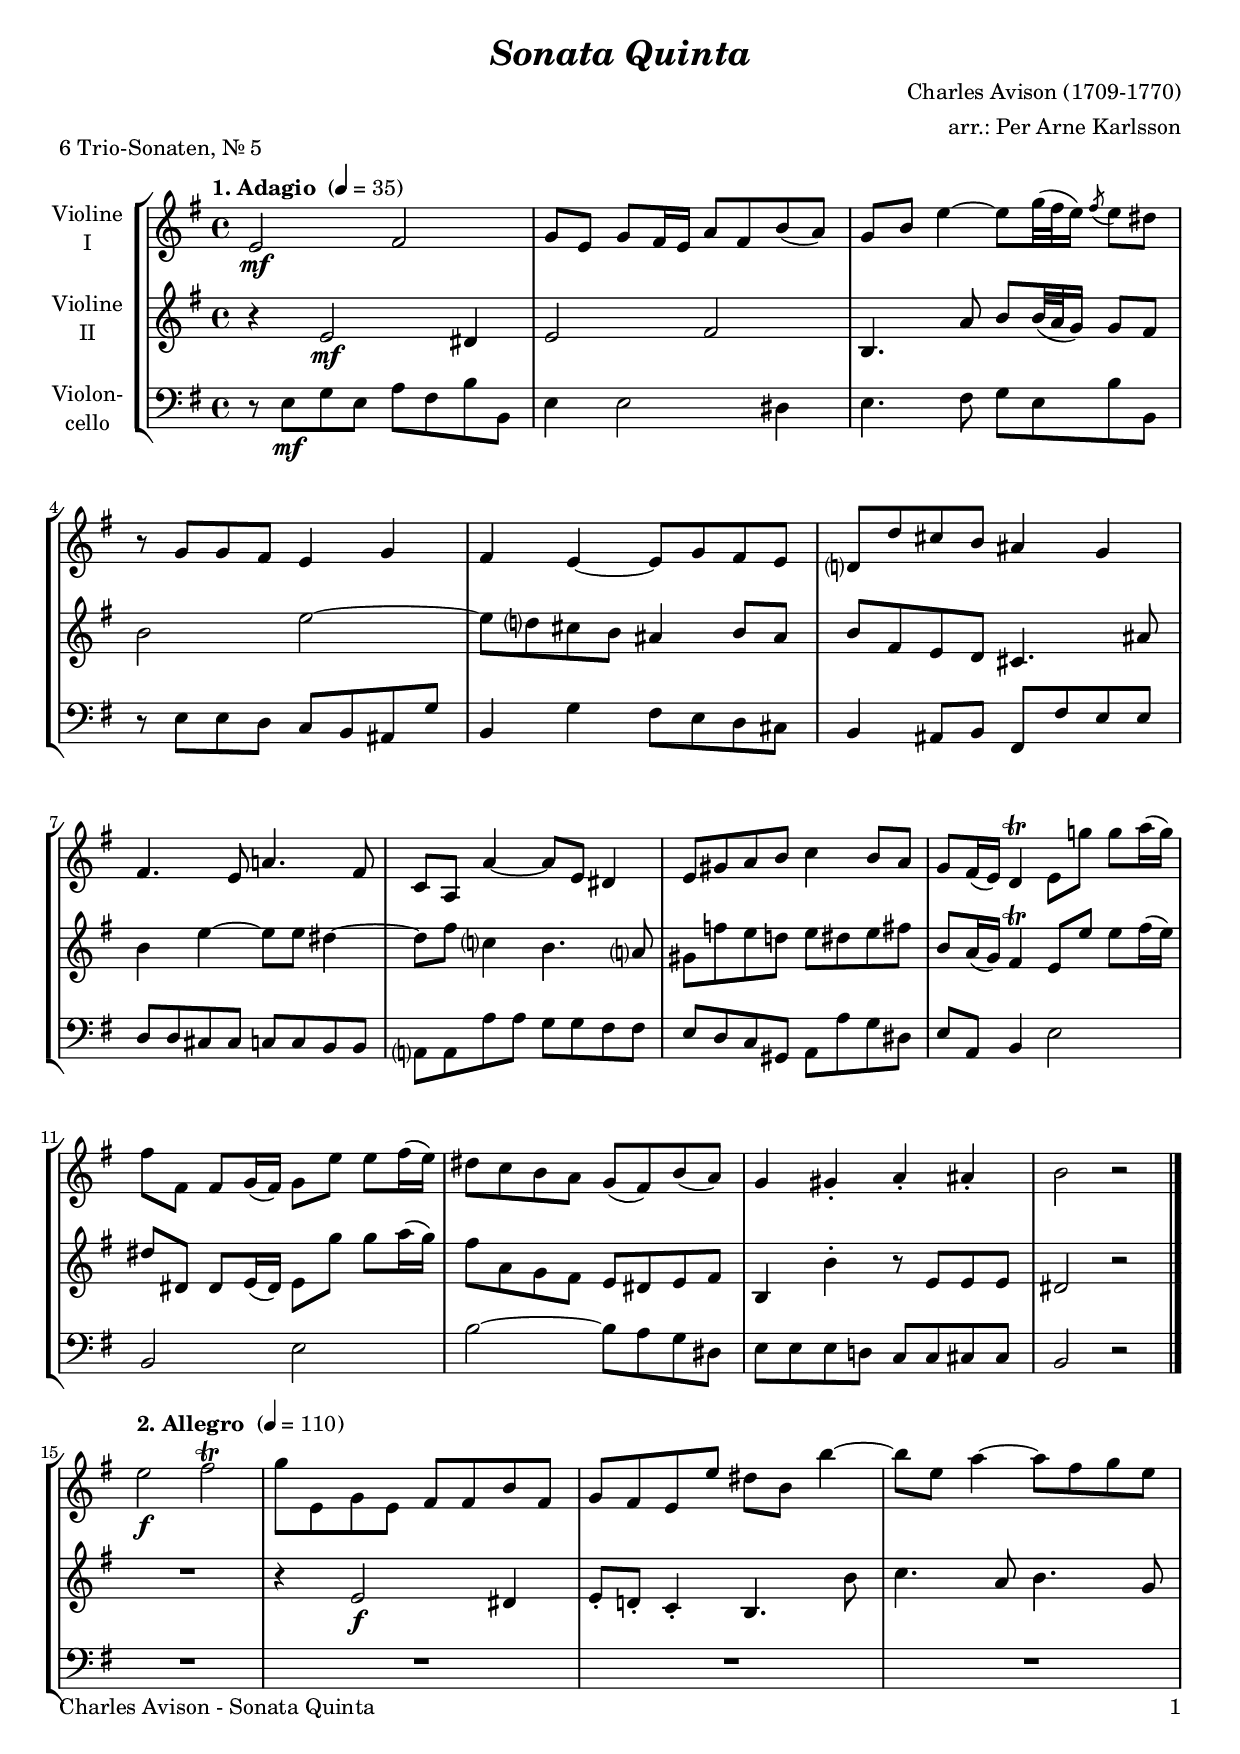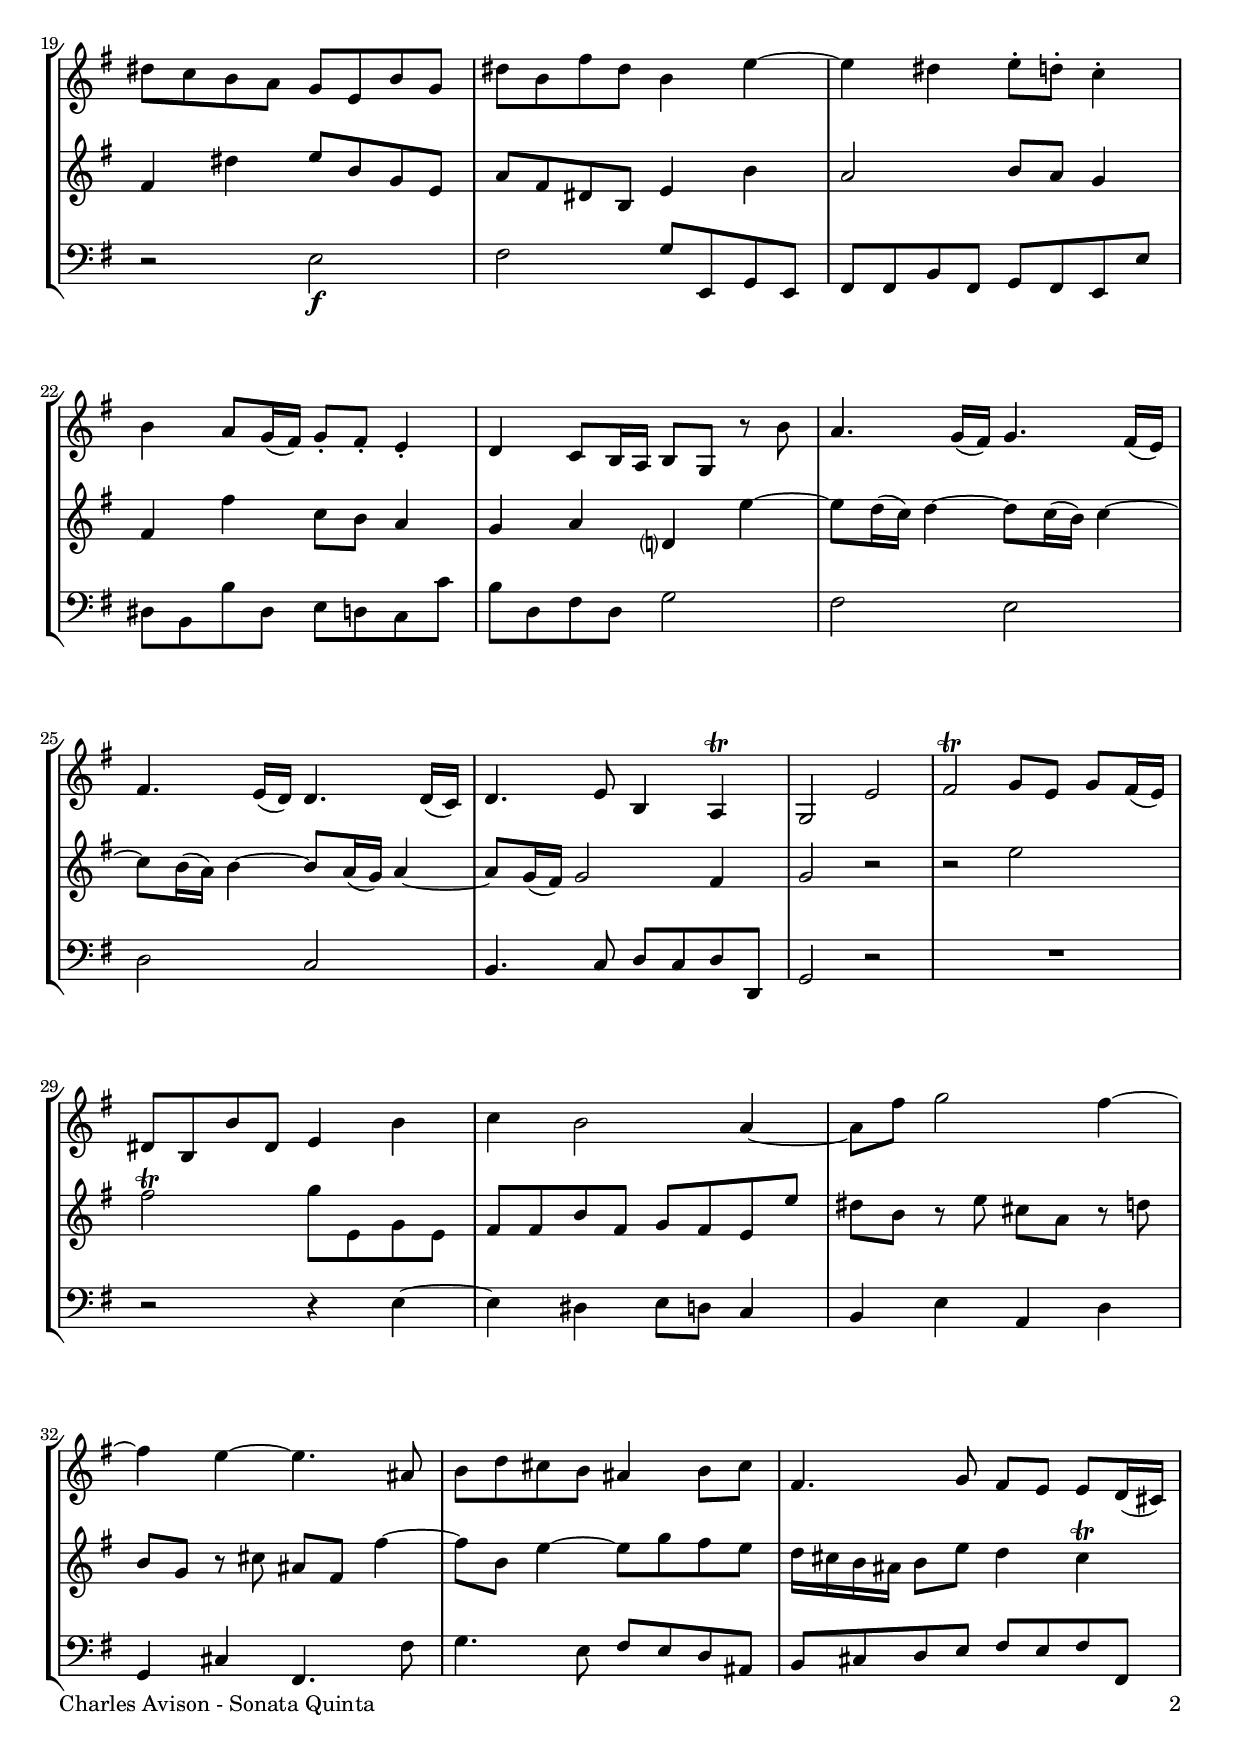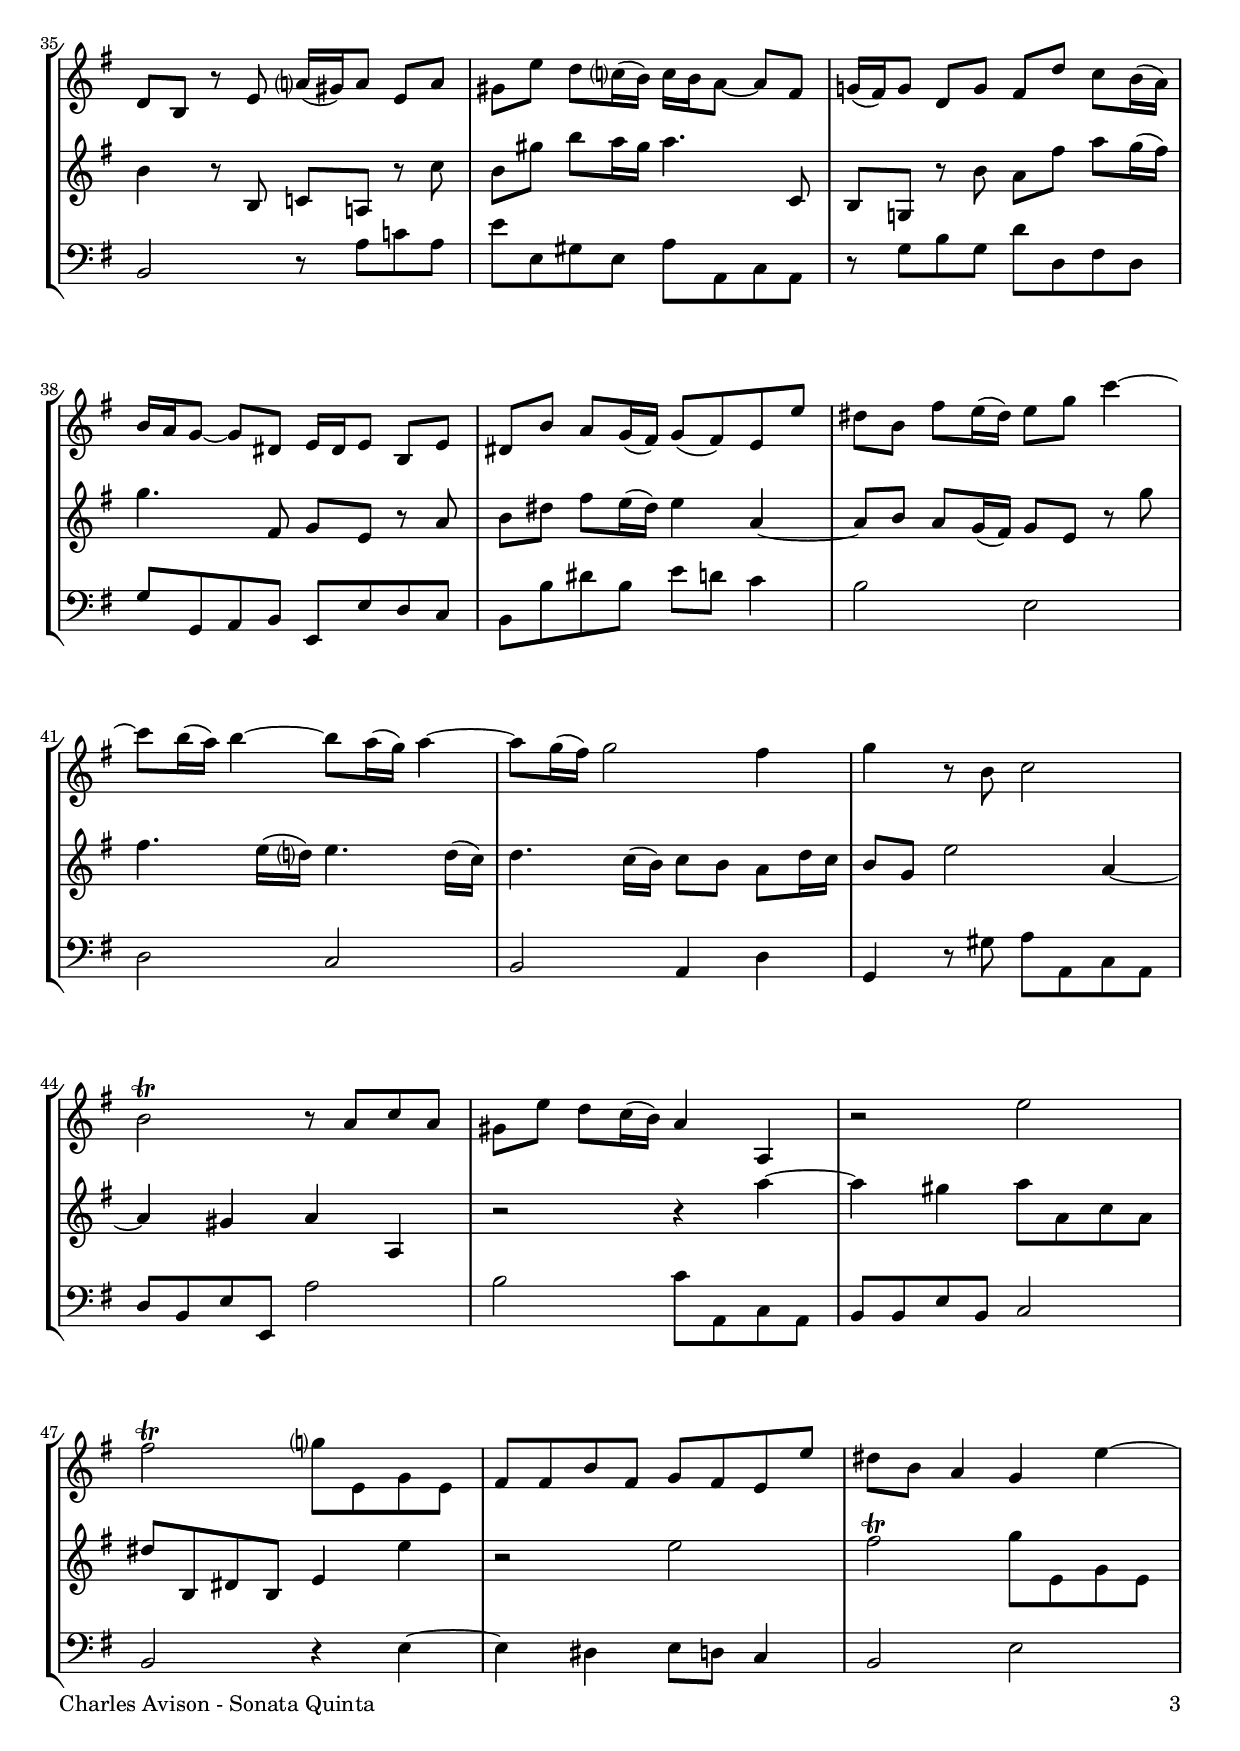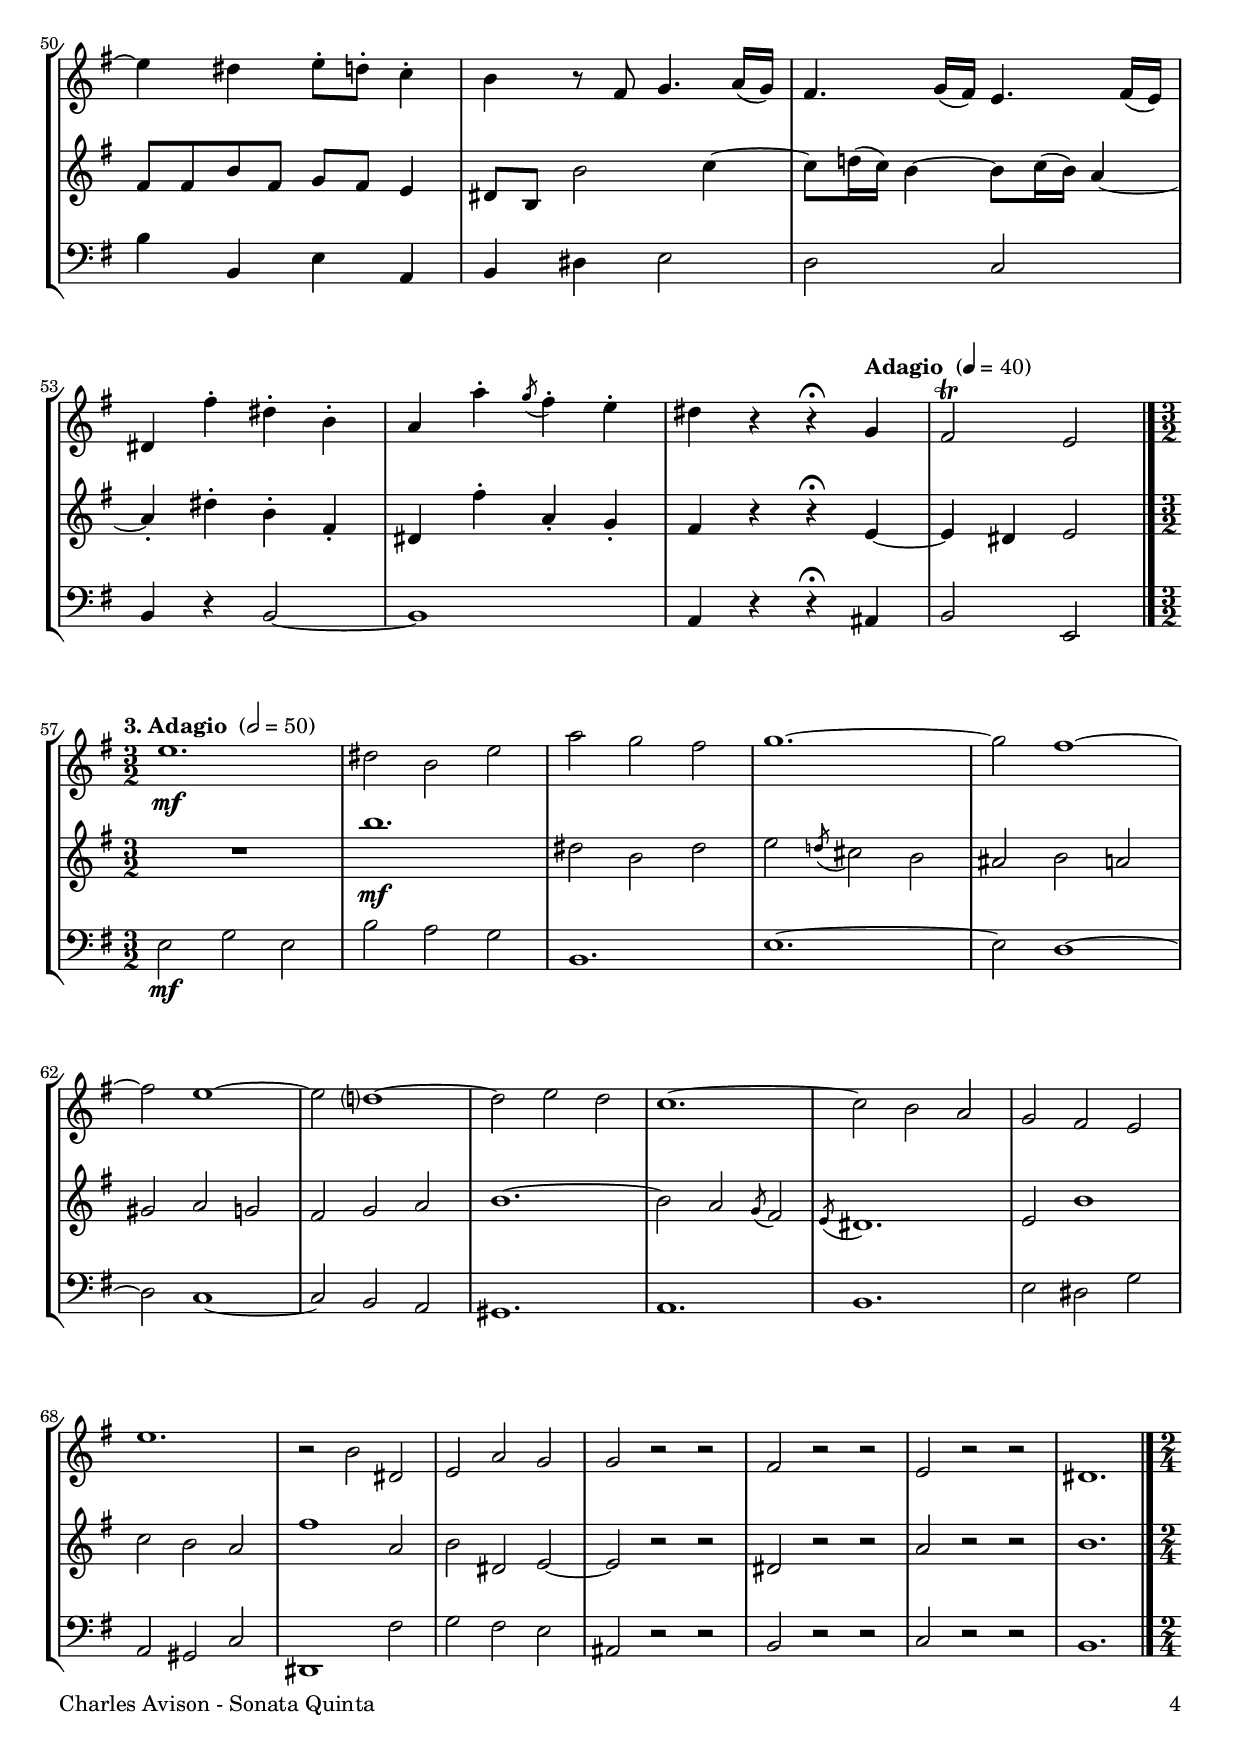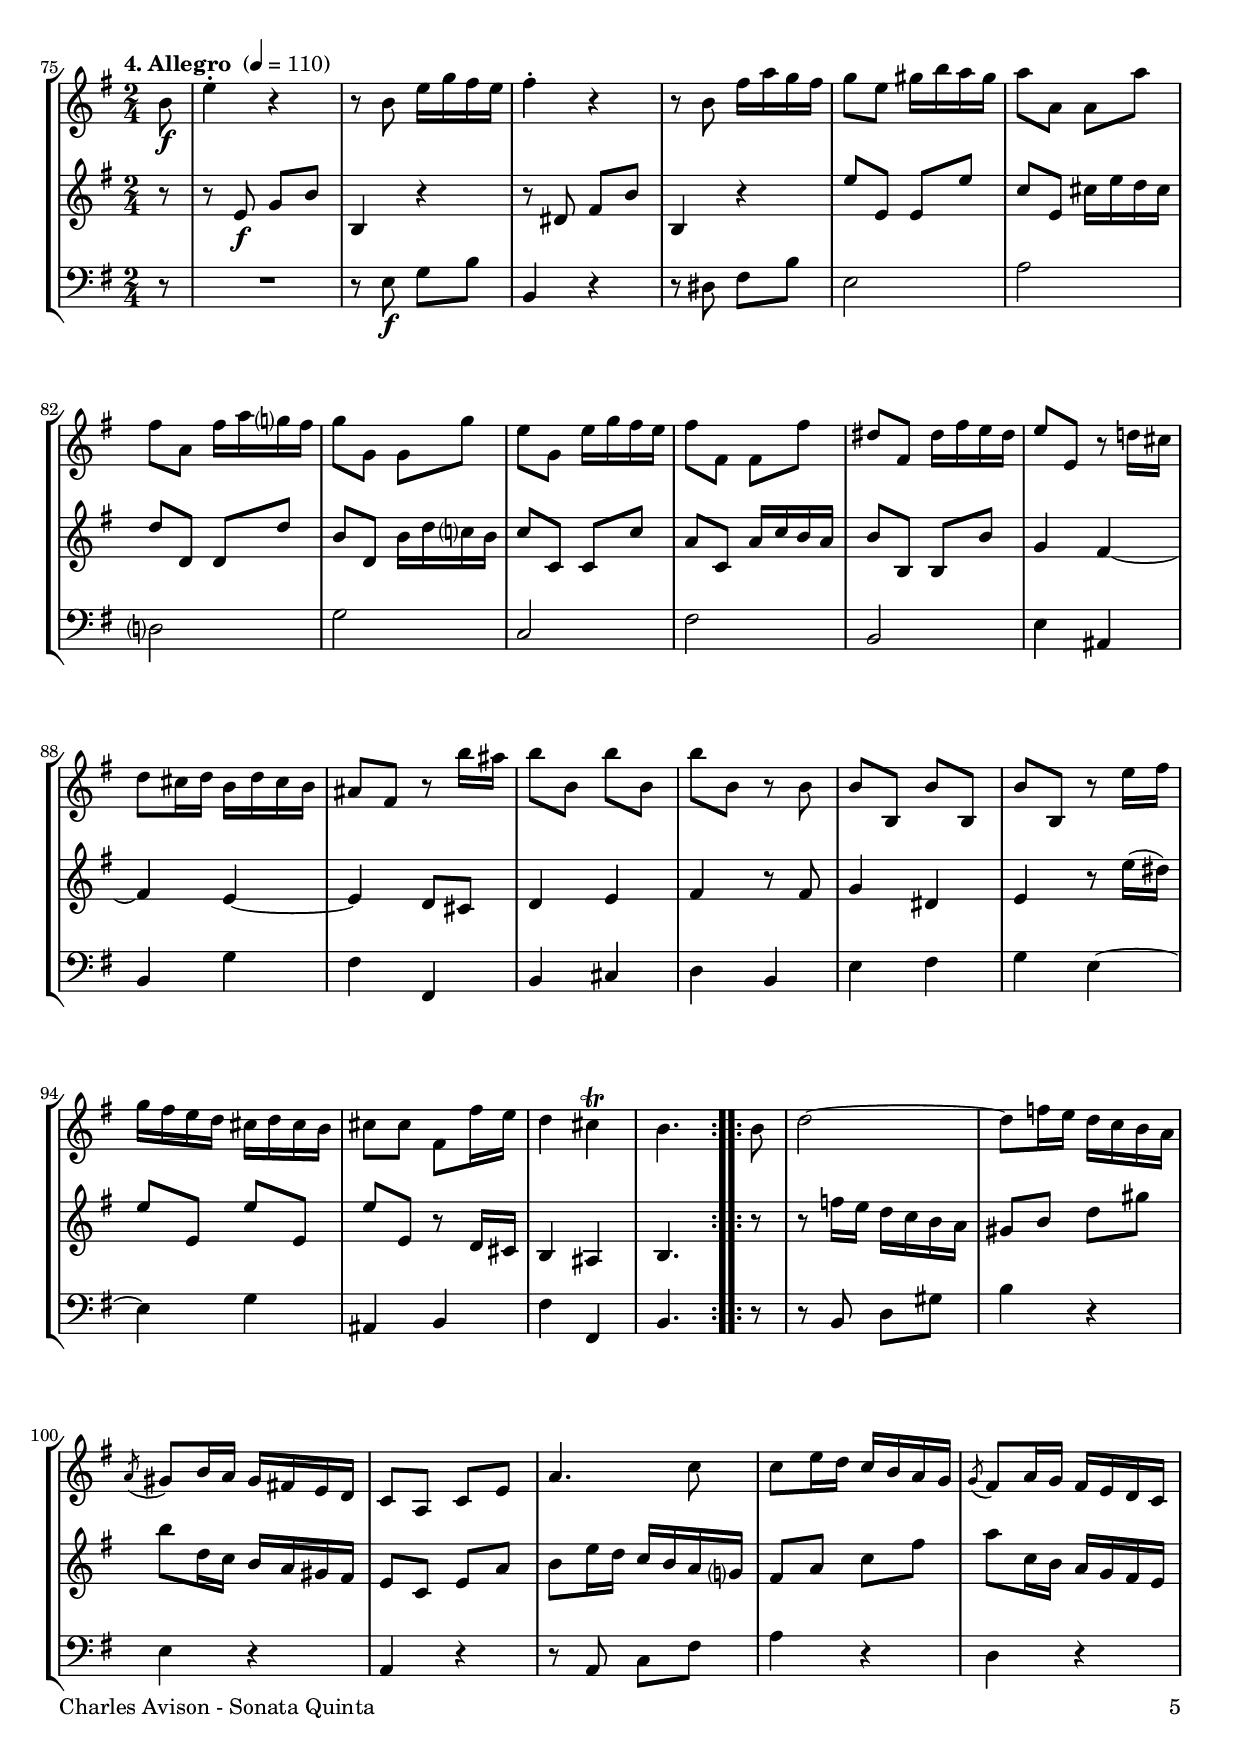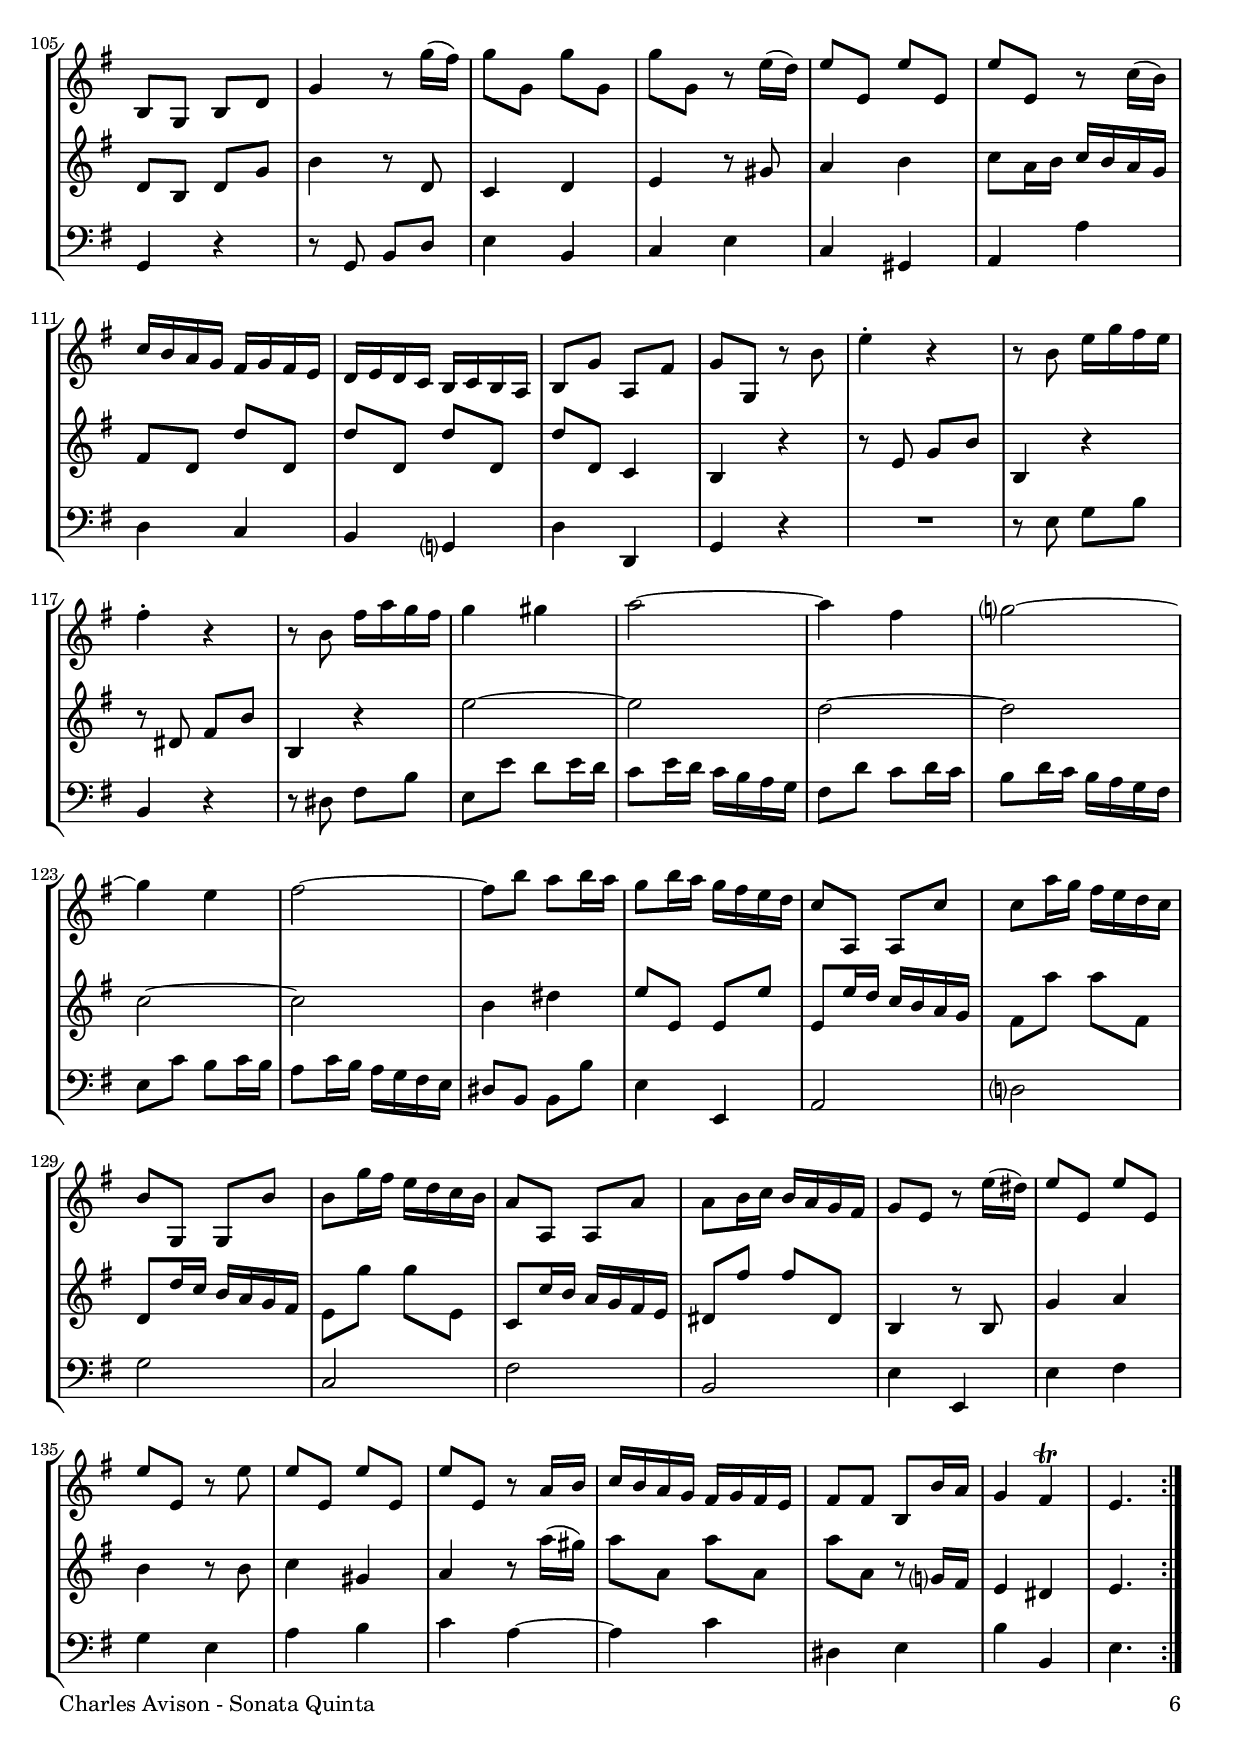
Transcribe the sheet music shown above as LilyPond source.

\version "2.24.4"
\include "deutsch.ly"
  
#(set-global-staff-size 19)

\header {
  title     = \markup \bold \italic "Sonata Quinta"
  composer  = "Charles Avison (1709-1770)"
  arranger  = "arr.: Per Arne Karlsson"
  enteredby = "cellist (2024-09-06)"
  piece     = "6 Trio-Sonaten, Nr. 5"
}

voiceconsts = {
  \key e \minor
  \time 4/4
  \clef "treble"
%  \numericTimeSignature
  \compressEmptyMeasures
% Set default beaming for all staves
%  \set Timing.beamExceptions = #'()
%  \set Timing.baseMoment     = #(ly:make-moment 1 4)
%  \set Timing.beatStructure  = #'(1 1 1)
}

mivl = "violin"
miva = "viola"
mipz = "pizzicato strings"
mivc = "cello"

introa = {            \tempo "1. Adagio "  4=35 }
introb = { \break     \tempo "2. Allegro " 4=110 }
introc = {            \tempo "Adagio "     4=40 }
introd = { \break     \tempo "3. Adagio "  2=50  \time 3/2 }
introe = { \pageBreak \tempo "4. Allegro " 4=110 \time 2/4 }

va = \relative c' {
  \voiceconsts

  \introa
  e2\mf fis
  g8 e g fis16 e a8 fis h( a)
  g h e4~ e8 g32( fis e16) \acciaccatura fis8 e dis
  r g, g fis e4 g
  fis e~ e8 g fis e

  d? d' cis h ais4 g
  fis4. e8 a!4. fis8
  c a a'4~ a8 e dis4
  e8 gis a h c4 h8 a

  g fis16( e) d4\trill e8 g'! g a16( g)
  fis8 fis, fis g16( fis) g8 e' e fis16( e)
  dis8 c h a g( fis) h( a)
  g4 gis-. a-. ais-.
  h2 r \bar "|."

  \introb
  e\f fis\trill
  g8 e, g e fis fis h fis
  g fis e e' dis h h'4~
  h8 e, a4~ a8 fis g e

  dis c h a g e h' g
  dis' h fis' dis h4 e~
  e dis e8-. d-. c4-.
  h a8 g16( fis) g8-. fis-. e4-.

  d c8 h16 a h8 g r h'
  a4. g16( fis) g4. fis16( e)
  fis4. e16( d) d4. d16( c)
  d4. e8 h4 a\trill

  g2 e'
  fis\trill g8 e g fis16( e)
  dis8 h h' dis, e4 h'
  c h2 a4~
  a8 fis' g2 fis4~

  fis e~ e4. ais,8
  h d cis h ais4 h8 cis
  fis,4. g8 fis e e d16( cis)
  d8 h r e a?16( gis) a8 e a

  gis e' d c?16( h) c16 h a8~ a fis
  g!16( fis) g8 d g fis d' c h16( a)
  h a16 g8~ g dis e16 dis e8 h e
  dis h' a g16( fis) g8( fis) e e'

  dis h fis' e16( dis) e8 g c4~
  c8 h16( a) h4~ h8 a16( g) a4~
  a8 g16( fis) g2 fis4
  g r8 h, c2

  h\trill r8 a c a
  gis e' d c16( h) a4 a,
  r2 e''
  fis\trill g?8 e, g e

  fis fis h fis g fis e e'
  dis h a4 g e'~
  e dis e8-. d-. c4-.
  h r8 fis g4. a16( g)

  fis4. g16( fis) e4. fis16( e)
  dis4 fis'-. dis-. h-.
  a a'4-. \acciaccatura g8 fis4-. e-.
  dis r r\fermata
  \introc
  g,
  fis2\trill e \bar "|."

  \introd
  e'1.\mf
  dis2 h e
  a g fis
  g1.~
  g2 fis1~
  fis2 e1~

  e2 d?1~
  d2 e d
  c1.~
  c2 h a
  g fis e
  e'1.

  r2 h dis,
  e a g
  g r r
  fis r r
  e r r
  dis1. \bar "|."

  \introe
  \repeat volta 2 {
    \partial 8 h'8\f
    e4-. r
    r8 h e16 g fis e
    fis4-. r
    r8 h, fis'16 a g fis
    g8 e gis16 h a gis

    a8 a, a a'
    fis a, fis'16 a g? fis
    g8 g, g g'
    e g, e'16 g fis e
    fis8  fis, fis fis'

    dis fis, dis'16 fis e dis
    e8 e, r d'!16 cis
    d8 cis16 d h d cis h
    ais8 fis r h'16 ais
    h8 h, h' h,
    h' h, r h

    h h, h' h,
    h' h, r e'16 fis
    g fis e d cis d cis h
    cis8 cis fis, fis'16 e
    d4 cis\trill
    h4.
  }
  \repeat volta 2 {
    h8
    d2~
    d8 f16 e d c h a
    \acciaccatura a8 gis h16 a gis fis! e d
    c8 a c e
    a4. c8
    c e16 d c h a g

    \acciaccatura g8 fis a16 g fis e d c
    h8 g h d
    g4 r8 g'16( fis)
    g8 g, g' g,
    g' g, r e'16( d)
    e8 e, e' e,

    e' e, r c'16( h)
    c h a g fis g fis e
    d e d c h c h a
    h8 g' a, fis'
    g g, r h'
    e4-. r
    r8 h e16 g fis e

    fis4-. r
    r8 h, fis'16 a g fis
    g4 gis
    a2~
    a4 fis
    g?2~

    g4 e
    fis2~
    fis8 h a h16 a
    g8 h16 a g fis e d
    c8 a, a c'
    c a'16 g fis e d c

    h8 g, g h'
    h g'16 fis e d c h
    a8 a, a a'
    a h16 c h a g fis
    g8 e r e'16( dis)
    e8 e, e' e,

    e' e, r e'
    e e, e' e,
    e' e, r a16 h
    c h a g fis g fis e
    fis8 fis h, h'16 a
    g4 fis\trill
    \partial 4. e4.
  }
}

vb = \relative c' {
  \voiceconsts

  \introa
  r4 e2\mf dis4
  e2 fis
  h,4. a'8 h h32( a g16) g8 fis
  h2 e~
  e8 d? cis h ais4 h8 ais

  h fis e d cis4. ais'8
  h4 e~ e8 e dis4~
  dis8 fis c?4 h4. a?8
  gis f' e d! e dis e fis

  h, a16( g) fis4\trill e8 e' e fis16( e)
  dis8 dis, dis e16( dis) e8 g' g a16( g)
  fis8 a, g fis e dis e fis
  h,4 h'-. r8 e, e e
  dis2 r \bar "|."

  \introb
  R1
  r4 e2\f dis4
  e8-. d!-. c4-. h4. h'8
  c4. a8 h4. g8

  fis4 dis' e8 h g e
  a fis dis h e4 h'
  a2 h8 a g4
  fis fis' c8 h a4

  g a d,? e'~
  e8 d16( c) d4~ d8 c16( h) c4~
  c8 h16( a) h4~ h8 a16( g) a4~
  a8 g16( fis) g2 fis4

  g2 r
  r e'
  fis\trill g8 e, g e
  fis fis h fis g fis e e'
  dis h r e cis a r d

  h g r cis ais fis fis'4~
  fis8 h, e4~ e8 g fis e
  d16 cis h ais h8 e d4 cis\trill
  h r8 h, c! a! r c'

  h gis' h a16 gis a4. c,,8
  h g! r h' a fis' a g16( fis)
  g4. fis,8 g e r a
  h dis fis e16( dis) e4 a,~

  a8 h a g16( fis) g8 e r g'
  fis4. e16( d?) e4. d16( c)
  d4. c16( h) c8 h a d16 c
  h8 g e'2 a,4~

  a gis a a,
  r2 r4 a''~
  a gis a8 a, c a
  dis h, dis h e4 e'

  r2 e
  fis\trill g8 e, g e
  fis fis h fis g fis e4
  dis8 h h'2 c4~

  c8 d!16( c) h4~ h8 c16( h) a4~
  a-. dis-. h-. fis-.
  dis fis'-. a,-. g-.
  fis r r\fermata
  \introc
  e~
  e dis e2 \bar "|."

  \introd
  R1.
  h''\mf
  dis,2 h dis
  e \acciaccatura d!8 cis2 h
  ais h a
  gis a g

  fis g a
  h1.~
  h2 a \acciaccatura g8 fis2
  \acciaccatura e8 dis1.
  e2 h'1
  c2 h a

  fis'1 a,2
  h dis, e~
  e r r
  dis r r
  a' r r
  h1. \bar "|."

  \introe
  \repeat volta 2 {
    \partial 8 r8
    r e,\f g h
    h,4 r
    r8 dis fis h
    h,4 r
    e'8 e, e e'

    c e, cis'16 e d cis
    d8 d, d d'
    h d, h'16 d c? h
    c8 c, c c'
    a c, a'16 c h a

    h8 h, h h'
    g4 fis~
    fis e~
    e d8 cis
    d4 e
    fis r8 fis

    g4 dis
    e r8 e'16( dis)
    e8 e, e' e,
    e' e, r d16 cis
    h4 ais
    h4.
  }
  \repeat volta 2 {
    r8
    r f''16 e d c h a
    gis8 h d gis
    h d,16 c h a gis fis
    e8 c e a
    h e16 d c h a g?
    fis8 a c fis

    a c,16 h a g fis e
    d8 h d g
    h4 r8 d,
    c4 d
    e r8 gis
    a4 h

    c8 a16 h c h a g
    fis8 d d' d,
    d' d, d' d,
    d' d, c4
    h r
    r8 e g h
    h,4 r

    r8 dis fis h
    h,4 r
    e'2~
    e
    d~
    d

    c~
    c
    h4 dis
    e8 e, e e'
    e, e'16 d c h a g
    fis8 a' a fis,

    d d'16 c h a g fis
    e8 g' g e,
    c c'16 h a g fis e
    dis8 fis' fis dis,
    h4 r8 h
    g'4 a

    h r8 h
    c4 gis
    a r8 a'16( gis)
    a8 a, a' a,
    a' a, r g?16 fis
    e4 dis
    \partial 4. e4.
  }
}

vc = \relative c {
  \voiceconsts
  \clef "bass"
  
  \introa
  r8 e\mf g e a fis h h,
  e4 e2 dis4
  e4. fis8 g e h' h,
  r e e d c h ais g'
  h,4 g' fis8 e d cis

  h4 ais8 h fis fis' e e
  d d cis cis c c h h
  a? a a' a g g fis fis
  e d c gis a a' g dis

  e a, h4 e2
  h e
  h'~ h8 a g dis
  e e e d! c c cis cis
  h2 r \bar "|."

  \introb
  R1*4
  r2 e\f
  fis g8 e, g e
  fis fis h fis g fis e e'
  dis h h' dis, e d c c'

  h d, fis d g2
  fis e
  d c
  h4. c8 d c d d,

  g2 r
  R1
  r2 r4 e'~
  e dis e8 d c4
  h e a, d

  g, cis fis,4. fis'8
  g4. e8 fis e d ais
  h cis d e fis e fis fis,
  h2 r8 a' c! a

  e' e, gis e a a, c a
  r g' h g d' d, fis d
  g g, a h e, e' d c
  h h' dis h e d c4

  h2 e,
  d c
  h a4 d
  g, r8 gis' a a, c a

  d h e e, a'2
  h c8 a, c a
  h h e h c2
  h r4 e~

  e dis e8 d c4
  h2 e
  h'4 h, e a,
  h dis e2

  d c
  h4 r h2~
  h1
  a4 r r\fermata
  \introc
  ais
  h2 e, \bar "|."

  \introd
  e'2\mf g e
  h' a g
  h,1.
  e~
  e2 d1~
  d2 c1~

  c2 h a
  gis1.
  a
  h
  e2 dis g
  a, gis c

  dis,1 fis'2
  g fis e
  ais, r r
  h r r
  c r r
  h1. \bar "|."

  \introe
  \repeat volta 2 {
    \partial 8 r8
    R2
    r8 e\f g h
    h,4 r
    r8 dis fis h
    e,2

    a
    d,?
    g
    c,
    fis

    h,
    e4 ais,
    h g'
    fis fis,
    h cis
    d h

    e fis
    g e~
    e g
    ais, h
    fis' fis,
    h4.
  }
  \repeat volta 2 {
    r8
    r h d gis
    h4 r
    e, r
    a, r
    r8 a c fis
    a4 r

    d, r
    g, r
    r8 g h d
    e4 h
    c e
    c gis

    a a'
    d, c
    h g?
    d' d,
    g r
    R2
    r8 e' g h

    h,4 r
    r8 dis fis h
    e, e' d e16 d
    c8 e16 d c h a g
    fis8 d' c d16 c
    h8 d16 c h a g fis

    e8 c' h c16 h
    a8 c16 h a g fis e
    dis8 h h h'
    e,4 e,
    a2 d?

    g
    c,
    fis
    h,
    e4 e,
    e' fis

    g e
    a h
    c a~
    a c
    dis, e
    h' h,
    \partial 4. e4.
  }
}


music = \new StaffGroup <<
      \new Staff {
	\set Staff.midiInstrument = \mivl
	\set Staff.instrumentName = \markup \center-column { "Violine" "I" }
	\transpose e e { \va }
      }

      \new Staff {
	\set Staff.midiInstrument = \mivl
	\set Staff.instrumentName = \markup \center-column { "Violine" "II" }
	\transpose e e { \vb }
      }

      \new Staff {
	\set Staff.midiInstrument = \mivc
	\set Staff.instrumentName = \markup \center-column { "Violon-" "cello" }
	\transpose e e { \vc }
      }
>>

\book {
  \paper {
    print-page-number = ##t
    print-first-page-number = ##t
    ragged-last-bottom = ##f
    oddHeaderMarkup = \markup \null
    evenHeaderMarkup = \markup \null
    oddFooterMarkup = \markup {
      \fill-line {
        \if \should-print-page-number
        "Charles Avison - Sonata Quinta" \fromproperty #'page:page-number-string
      }
    }
    evenFooterMarkup = \oddFooterMarkup
  } \score {
    \music
    \layout {}
  }

  \score {
    \unfoldRepeats \music

    \midi {
      \context {
        \Score
      }
    }
  }
}
